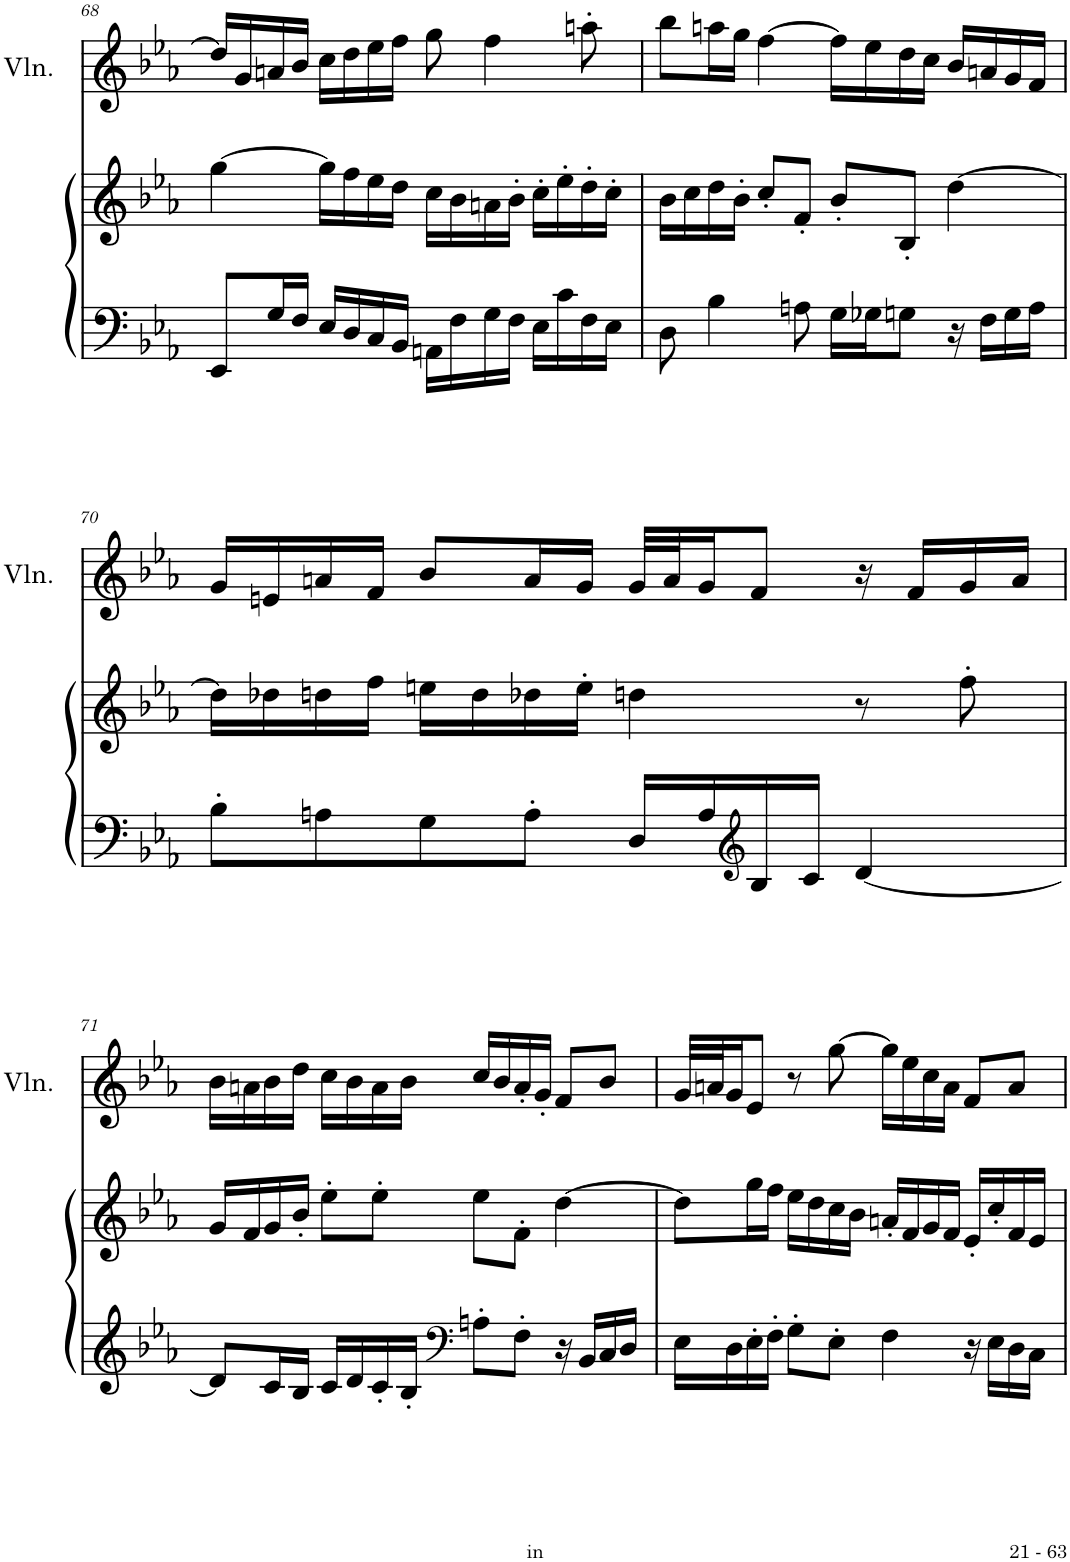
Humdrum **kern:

**kern	**kern	**kern
*part3	*part2	*part1
*staff3	*staff2	*staff1
*I"Piano	*I"Piano	*I"Violin
*I'Pno	*I'Pno	*I'Vln.
!!LO:PB:g=z
*clefF4	*clefG2	*clefG2
*k[b-e-a-]	*k[b-e-a-]	*k[b-e-a-]
*M4/4	*M4/4	*M4/4
*met(c)	*met(c)	*met(c)
=68	=68	=68
8EE-/L	[4gg\	16dd/LL]
.	.	16g/
16G/L	.	16an/
16F/JJ	.	16b-/JJ
16E-/LL	16gg\LL]	16cc\LL
16D/	16ff\	16dd\
16C/	16ee-\	16ee-\
16BB-/JJ	16dd\JJ	16ff\JJ
16AAn\LL	16cc\LL	8gg\
16F\	16b-\	.
16G\	16an\	4ff\
16F\JJ	16b-'\JJ	.
16E-\LL	16cc'\LL	.
16c\	16ee-'\	.
16F\	16dd'\	8aan'\
16E-\JJ	16cc'\JJ	.
=69	=69	=69
8D\	16b-\LL	8bb-\L
.	16cc\	.
4B-\	16dd\	16aan\L
.	16b-'\JJ	16gg\JJ
.	8cc'/L	[4ff\
8An\	8f'/J	.
16G\LL	8b-'/L	16ff\LL]
16G-X\J	.	16ee-\
8Gn\J	8B-'/J	16dd\
.	.	16cc\JJ
16r	[4dd\	16b-/LL
16F\LL	.	16an/
16G\	.	16g/
16A\JJ	.	16f/JJ
!!LO:LB:g=z
=70	=70	=70
8B-'\L	16dd\LL]	16g/LL
.	16dd-X\	16en/
8An\	16ddn\	16an/
.	16ff\JJ	16f/JJ
8G\	16een\LL	8b-/L
.	16dd\	.
8A'\J	16dd-X\	16a/L
.	16ee'\JJ	16g/JJ
16D/LL	4ddn\	32g/LLL
.	.	32a/J
16A/	.	16g/J
*clefG2	*	*
16B-/	.	8f/J
16c/JJ	.	.
[4d/	8r	16r
.	.	16f/LL
.	8ff'\	16g/
.	.	16a/JJ
!!LO:LB:g=z
=71	=71	=71
8d/L]	16g/LL	16b-\LL
.	16f/	16an\
16c/L	16g/	16b-\
16B-/JJ	16b-'/JJ	16dd\JJ
16c/LL	8ee-'\L	16cc\LL
16d/	.	16b-\
16c'/	8ee-'\J	16a\
16B-'/JJ	.	16b-\JJ
*clefF4	*	*
8An'\L	8ee-\L	16cc/LL
.	.	16b-/
8F'\J	8f'\J	16a'/
.	.	16g'/JJ
16r	[4dd\	8f/L
16BB-/LL	.	.
16C/	.	8b-/J
16D/JJ	.	.
=72	=72	=72
16E-\LL	8dd\L]	32g/LLL
.	.	32an/J
16D\	.	16g/J
16E-'\	16gg\L	8e-/J
16F'\JJ	16ff\JJ	.
8G'\L	16ee-\LL	8r
.	16dd\	.
8E-'\J	16cc\	[8gg\
.	16b-\JJ	.
4F\	16an'/LL	16gg\LL]
.	16f/	16ee-\
.	16g/	16cc\
.	16f/JJ	16a\JJ
16r	16e-'/LL	8f/L
16E-\LL	16cc'/	.
16D\	16f/	8a/J
16C\JJ	16e-/JJ	.
=	=	=
*-	*-	*-
